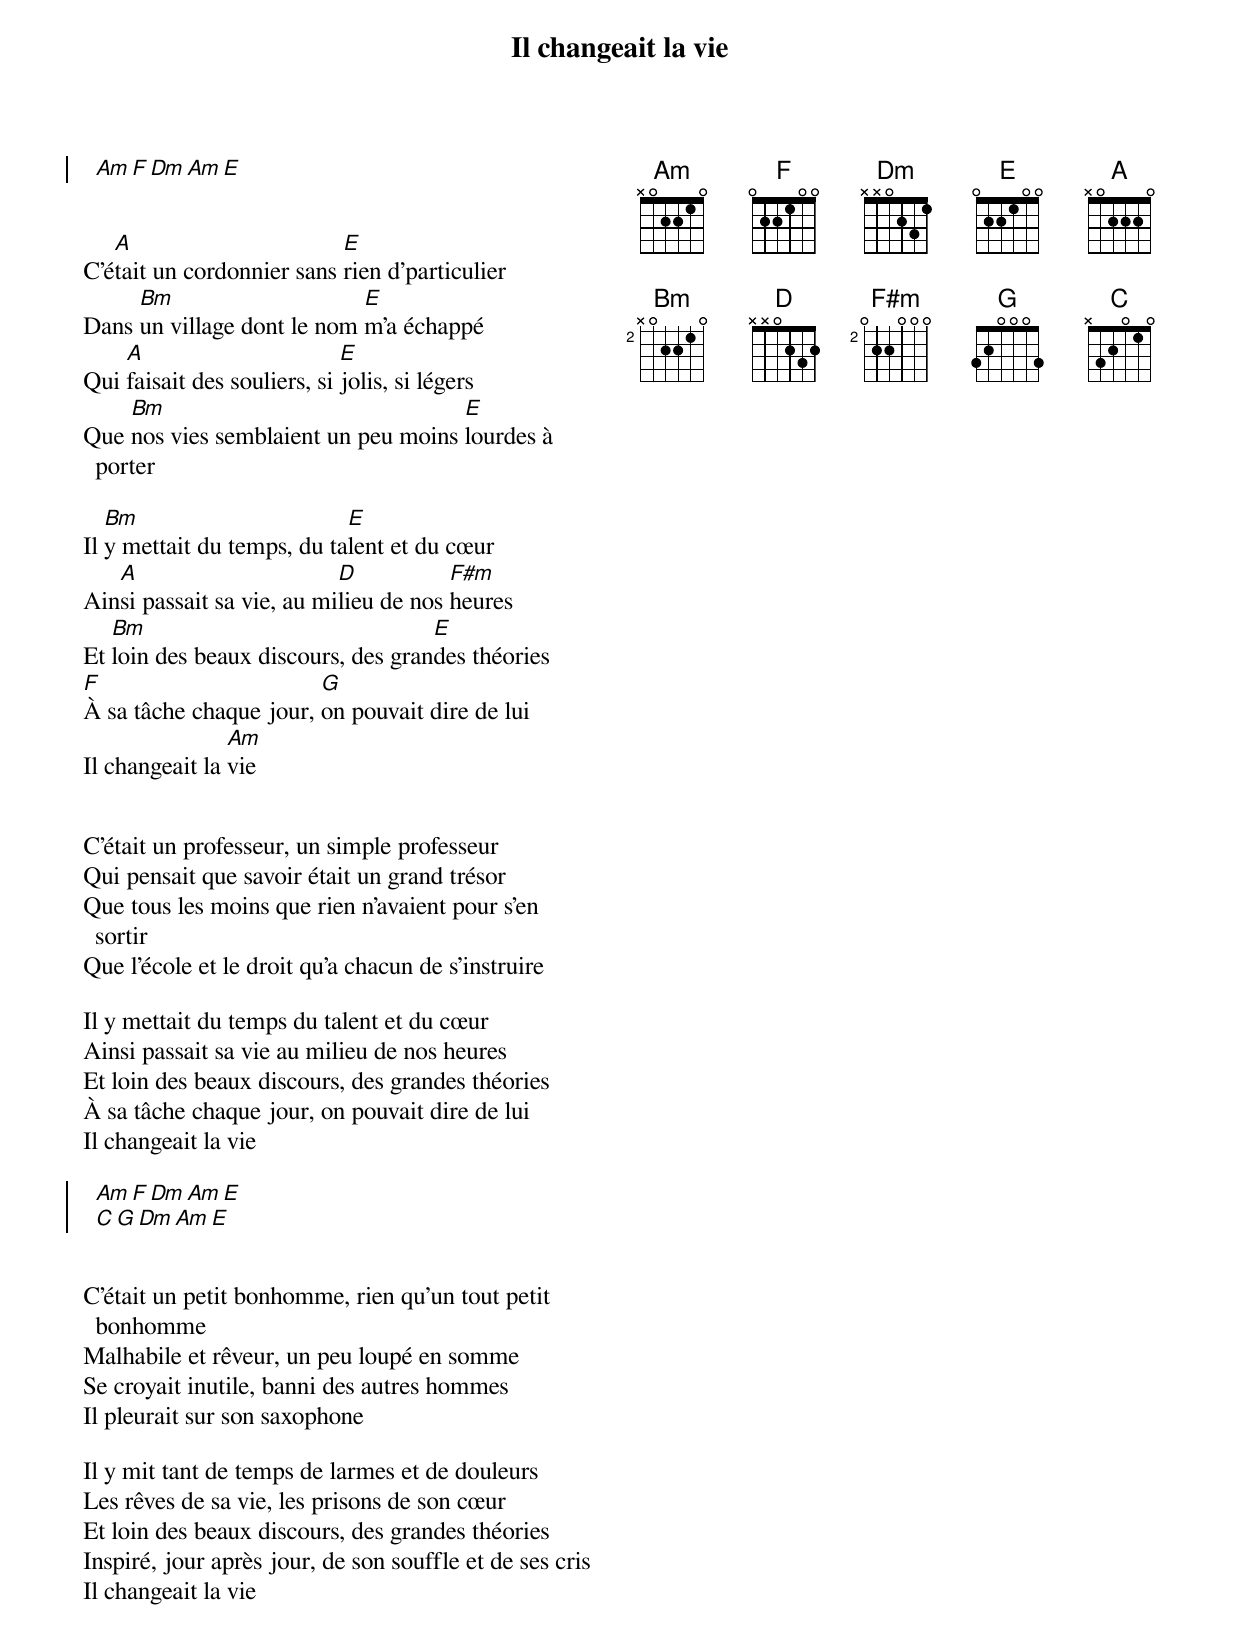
{title: Il changeait la vie}
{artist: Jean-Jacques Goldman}
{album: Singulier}
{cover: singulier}
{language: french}
{columns: 2}
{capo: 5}
{define: Am frets X 0 2 2 1 0}
{define: F base-fret 1 frets 0 2 2 1 0 0}
{define: Dm frets X X 0 2 3 1}
{define: E frets 0 2 2 1 0 0}
{define: A frets X 0 2 2 2 0}
{define: Bm base-fret 2 frets X 0 2 2 1 0}
{define: D frets X X 0 2 3 2}
{define: F#m base-fret 2 frets 0 2 2 0 0 0}
{define: G frets 3 2 0 0 0 3}

{start_of_chorus}
  [Am][F][Dm][Am][E]
{end_of_chorus}


C'é[A]tait un cordonnier sans [E]rien d'particulier
Dans [Bm]un village dont le nom [E]m'a échappé
Qui [A]faisait des souliers, si [E]jolis, si légers
Que [Bm]nos vies semblaient un peu moins [E]lourdes à porter

Il [Bm]y mettait du temps, du ta[E]lent et du cœur
Ain[A]si passait sa vie, au mi[D]lieu de nos [F#m]heures
Et [Bm]loin des beaux discours, des gran[E]des théories
[F]À sa tâche chaque jour, [G]on pouvait dire de lui
Il changeait la [Am]vie


C'était un professeur, un simple professeur
Qui pensait que savoir était un grand trésor
Que tous les moins que rien n'avaient pour s'en sortir
Que l'école et le droit qu'a chacun de s'instruire

Il y mettait du temps du talent et du cœur
Ainsi passait sa vie au milieu de nos heures
Et loin des beaux discours, des grandes théories
À sa tâche chaque jour, on pouvait dire de lui
Il changeait la vie

{start_of_chorus}
  [Am][F][Dm][Am][E]
  [C][G][Dm][Am][E]
{end_of_chorus}


C'était un petit bonhomme, rien qu'un tout petit bonhomme
Malhabile et rêveur, un peu loupé en somme
Se croyait inutile, banni des autres hommes
Il pleurait sur son saxophone

Il y mit tant de temps de larmes et de douleurs
Les rêves de sa vie, les prisons de son cœur
Et loin des beaux discours, des grandes théories
Inspiré, jour après jour, de son souffle et de ses cris
Il changeait la vie
